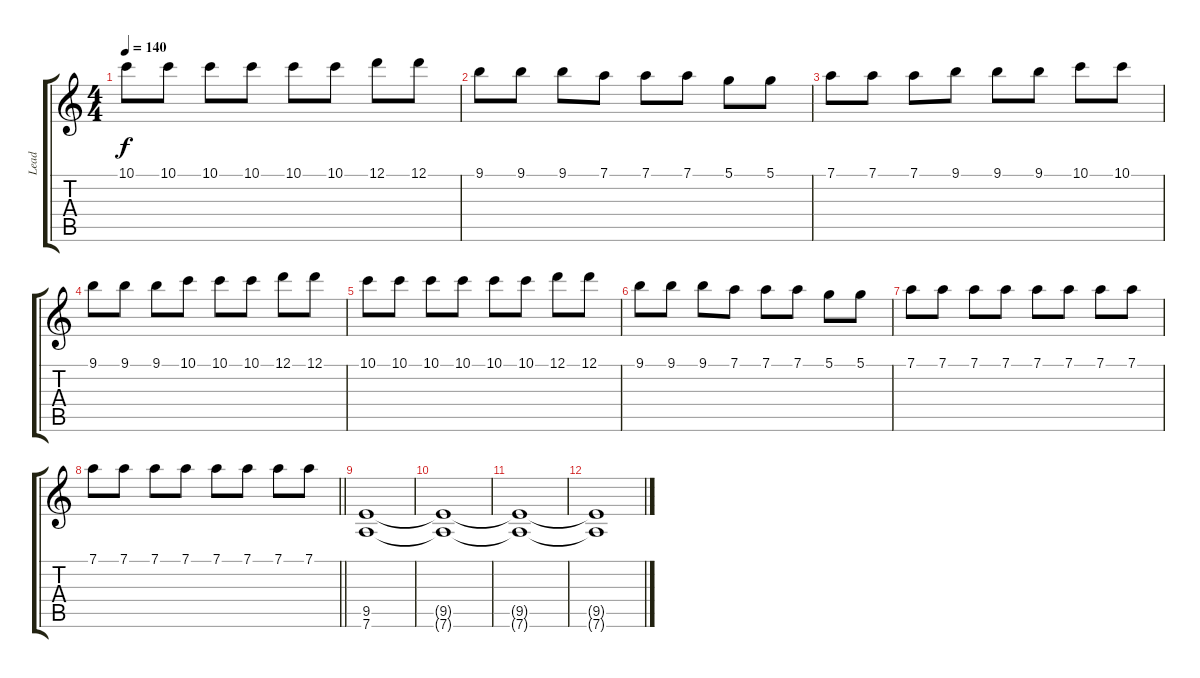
\track ("Lead" "Lead") {instrument distortionguitar}
\staff {score tabs}
\tuning (D4 A3 F3 C3 G2 D2) {hide}
\ts (4 4)
\tempo 140
\clef g2
\ks c
10.1.8{dy f} 10.1.8 10.1.8 10.1.8 10.1.8 10.1.8 12.1.8 12.1.8 |
9.1.8 9.1.8 9.1.8 7.1.8 7.1.8 7.1.8 5.1.8 5.1.8 |
7.1.8 7.1.8 7.1.8 9.1.8 9.1.8 9.1.8 10.1.8 10.1.8 |
9.1.8 9.1.8 9.1.8 10.1.8 10.1.8 10.1.8 12.1.8 12.1.8 |
10.1.8 10.1.8 10.1.8 10.1.8 10.1.8 10.1.8 12.1.8 12.1.8 |
9.1.8 9.1.8 9.1.8 7.1.8 7.1.8 7.1.8 5.1.8 5.1.8 |
7.1.8 7.1.8 7.1.8 7.1.8 7.1.8 7.1.8 7.1.8 7.1.8 |
\barLineRight lightlight
7.1.8 7.1.8 7.1.8 7.1.8 7.1.8 7.1.8 7.1.8 7.1.8 |
\section ("" "")
(9.5 7.6).1{volume 1} |
(9.5{t} 7.6{t}).1 |
(9.5{t} 7.6{t}).1 |
(9.5{t} 7.6{t}).1
